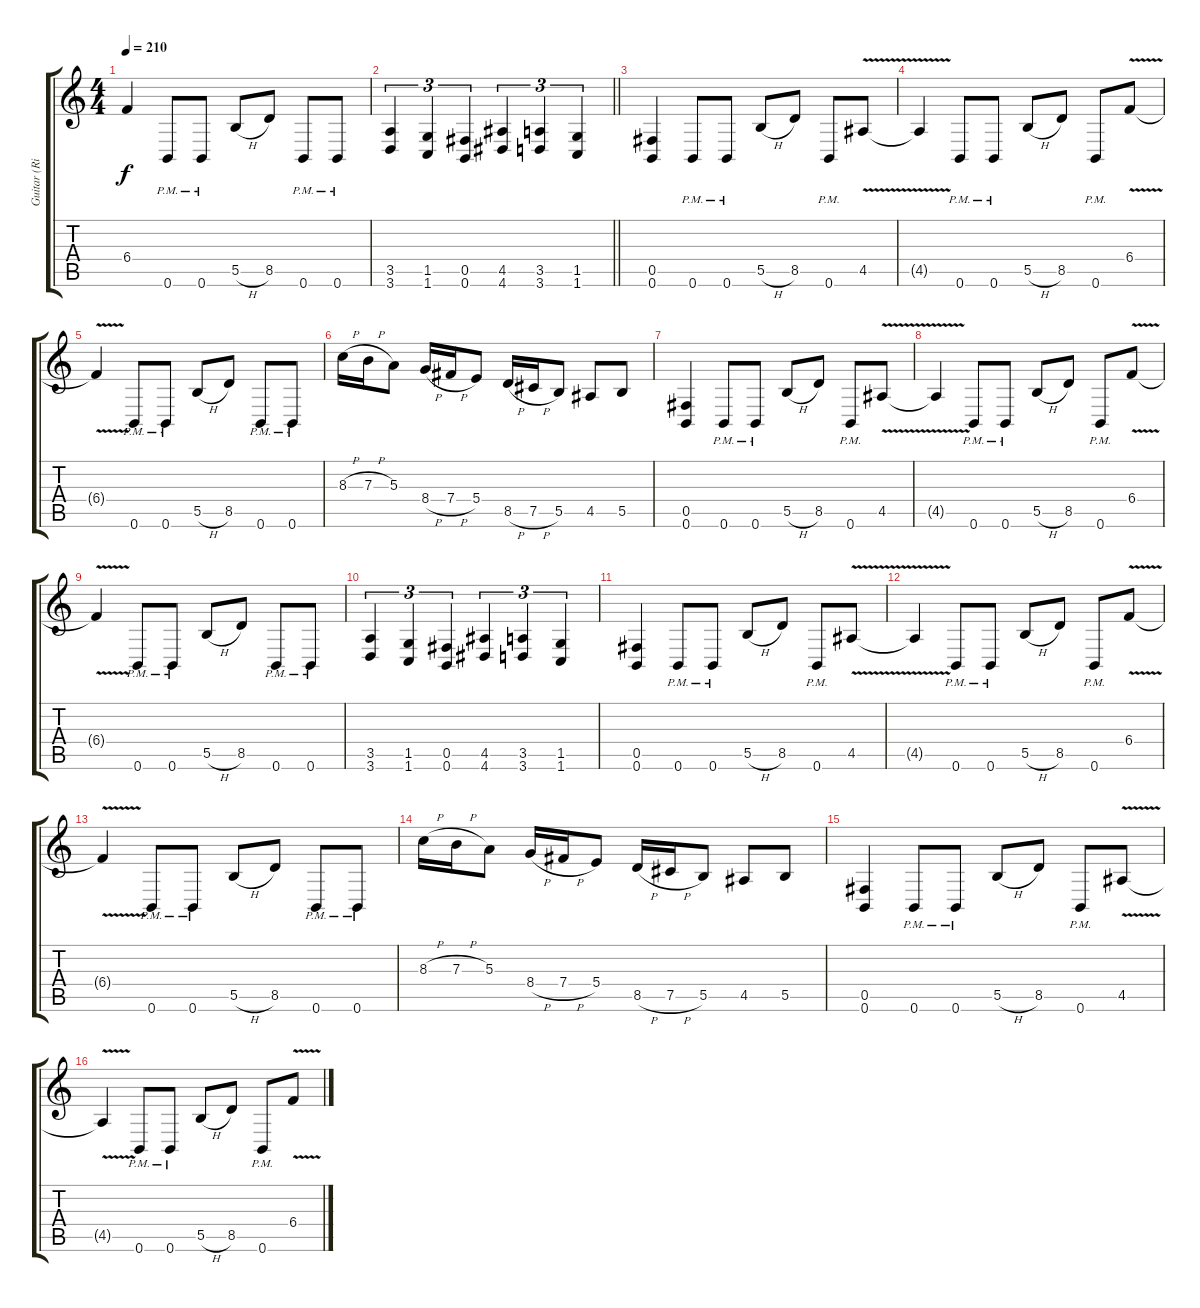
\track ("Guitar (Right)" "Guitar (Ri") {instrument distortionguitar}
\staff {score tabs}
\tuning (Db4 Ab3 E3 B2 Gb2 B1) {hide}
\ts (4 4)
\tempo 210
\clef g2
\ks c
6.4{t}.4{dy f} 0.6{pm}.8 0.6{pm}.8 5.5{h}.8 8.5.8 0.6{pm}.8 0.6{pm}.8 |
\barLineRight lightlight
(3.5 3.6).4{tu (3 2)} (1.5 1.6).4{tu (3 2)} (0.5 0.6).4{tu (3 2)} (4.5 4.6).4{tu (3 2)} (3.5 3.6).4{tu (3 2)} (1.5 1.6).4{tu (3 2)} |
(0.5 0.6).4 0.6{pm}.8 0.6{pm}.8 5.5{h}.8 8.5.8 0.6{pm}.8 4.5{v}.8 |
4.5{t}.4 0.6{pm}.8 0.6{pm}.8 5.5{h}.8 8.5.8 0.6{pm}.8 6.4{v}.8 |
6.4{t}.4 0.6{pm}.8 0.6{pm}.8 5.5{h}.8 8.5.8 0.6{pm}.8 0.6{pm}.8 |
8.3{h}.16 7.3{h}.16 5.3.8 8.4{h}.16 7.4{h}.16 5.4.8 8.5{h}.16 7.5{h}.16 5.5.8 4.5.8 5.5.8 |
(0.5 0.6).4 0.6{pm}.8 0.6{pm}.8 5.5{h}.8 8.5.8 0.6{pm}.8 4.5{v}.8 |
4.5{t}.4 0.6{pm}.8 0.6{pm}.8 5.5{h}.8 8.5.8 0.6{pm}.8 6.4{v}.8 |
6.4{t}.4 0.6{pm}.8 0.6{pm}.8 5.5{h}.8 8.5.8 0.6{pm}.8 0.6{pm}.8 |
(3.5 3.6).4{tu (3 2)} (1.5 1.6).4{tu (3 2)} (0.5 0.6).4{tu (3 2)} (4.5 4.6).4{tu (3 2)} (3.5 3.6).4{tu (3 2)} (1.5 1.6).4{tu (3 2)} |
(0.5 0.6).4 0.6{pm}.8 0.6{pm}.8 5.5{h}.8 8.5.8 0.6{pm}.8 4.5{v}.8 |
4.5{t}.4 0.6{pm}.8 0.6{pm}.8 5.5{h}.8 8.5.8 0.6{pm}.8 6.4{v}.8 |
6.4{t}.4 0.6{pm}.8 0.6{pm}.8 5.5{h}.8 8.5.8 0.6{pm}.8 0.6{pm}.8 |
8.3{h}.16 7.3{h}.16 5.3.8 8.4{h}.16 7.4{h}.16 5.4.8 8.5{h}.16 7.5{h}.16 5.5.8 4.5.8 5.5.8 |
(0.5 0.6).4 0.6{pm}.8 0.6{pm}.8 5.5{h}.8 8.5.8 0.6{pm}.8 4.5{v}.8 |
4.5{t}.4 0.6{pm}.8 0.6{pm}.8 5.5{h}.8 8.5.8 0.6{pm}.8 6.4{v}.8
